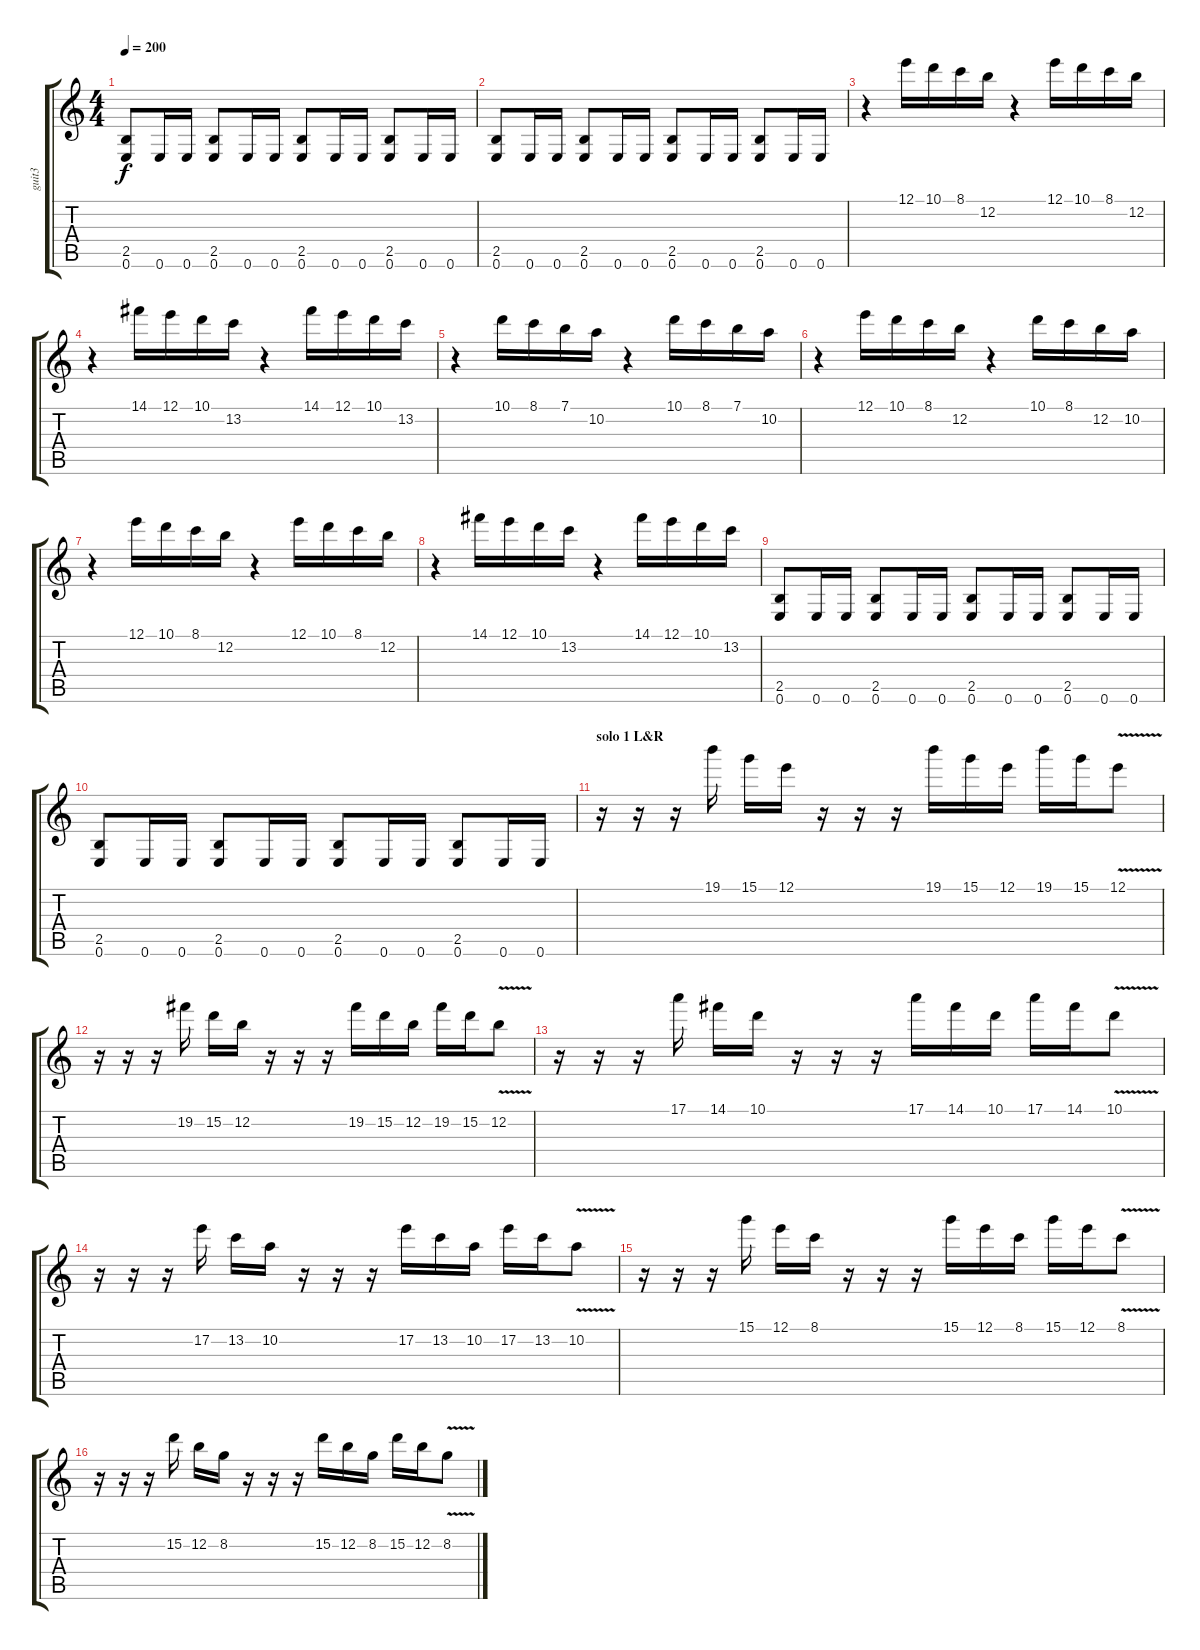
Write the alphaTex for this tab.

\track ("guit3" "guit3") {instrument distortionguitar}
\staff {score tabs}
\tuning (E4 B3 G3 D3 A2 E2) {hide}
\ts (4 4)
\tempo 200
\clef g2
\ks c
(2.5 0.6).8{dy f} 0.6.16 0.6.16 (2.5 0.6).8 0.6.16 0.6.16 (2.5 0.6).8 0.6.16 0.6.16 (2.5 0.6).8 0.6.16 0.6.16 |
(2.5 0.6).8 0.6.16 0.6.16 (2.5 0.6).8 0.6.16 0.6.16 (2.5 0.6).8 0.6.16 0.6.16 (2.5 0.6).8 0.6.16 0.6.16 |
r.4 12.1.16 10.1.16 8.1.16 12.2.16 r.4 12.1.16 10.1.16 8.1.16 12.2.16 |
r.4 14.1.16 12.1.16 10.1.16 13.2.16 r.4 14.1.16 12.1.16 10.1.16 13.2.16 |
r.4 10.1.16 8.1.16 7.1.16 10.2.16 r.4 10.1.16 8.1.16 7.1.16 10.2.16 |
r.4 12.1.16 10.1.16 8.1.16 12.2.16 r.4 10.1.16 8.1.16 12.2.16 10.2.16 |
r.4 12.1.16 10.1.16 8.1.16 12.2.16 r.4 12.1.16 10.1.16 8.1.16 12.2.16 |
r.4 14.1.16 12.1.16 10.1.16 13.2.16 r.4 14.1.16 12.1.16 10.1.16 13.2.16 |
(2.5 0.6).8 0.6.16 0.6.16 (2.5 0.6).8 0.6.16 0.6.16 (2.5 0.6).8 0.6.16 0.6.16 (2.5 0.6).8 0.6.16 0.6.16 |
(2.5 0.6).8 0.6.16 0.6.16 (2.5 0.6).8 0.6.16 0.6.16 (2.5 0.6).8 0.6.16 0.6.16 (2.5 0.6).8 0.6.16 0.6.16 |
\section ("" "solo 1 L&R")
r.16 r.16 r.16 19.1.16 15.1.16 12.1.16 r.16 r.16 r.16 19.1.16 15.1.16 12.1.16 19.1.16 15.1.16 12.1{v}.8 |
r.16 r.16 r.16 19.2.16 15.2.16 12.2.16 r.16 r.16 r.16 19.2.16 15.2.16 12.2.16 19.2.16 15.2.16 12.2{v}.8 |
r.16 r.16 r.16 17.1.16 14.1.16 10.1.16 r.16 r.16 r.16 17.1.16 14.1.16 10.1.16 17.1.16 14.1.16 10.1{v}.8 |
r.16 r.16 r.16 17.2.16 13.2.16 10.2.16 r.16 r.16 r.16 17.2.16 13.2.16 10.2.16 17.2.16 13.2.16 10.2{v}.8 |
r.16 r.16 r.16 15.1.16 12.1.16 8.1.16 r.16 r.16 r.16 15.1.16 12.1.16 8.1.16 15.1.16 12.1.16 8.1{v}.8 |
r.16 r.16 r.16 15.2.16 12.2.16 8.2.16 r.16 r.16 r.16 15.2.16 12.2.16 8.2.16 15.2.16 12.2.16 8.2{v}.8
